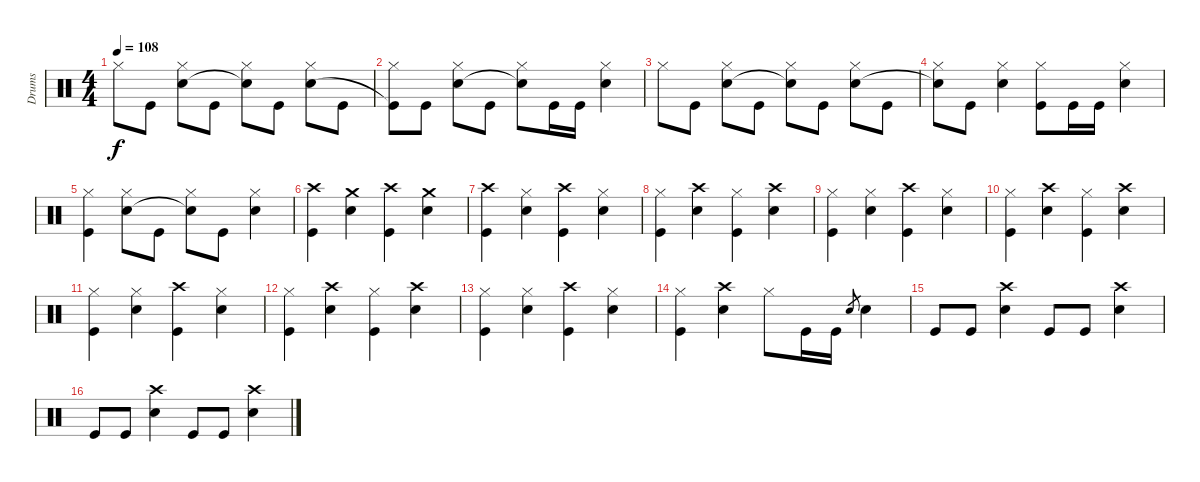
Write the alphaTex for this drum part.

\track ("Drums" "Drums") {instrument percussion}
\staff {score}
\articulation defaults
\ts (4 4)
\tempo 108
\clef neutral
\ks c "Hi-Hat (closed)".8{dy f} "Kick (hit)".8
("Hi-Hat (closed)" "Snare (hit) 2").8 "Kick (hit)".8 ("Hi-Hat (closed)" "Snare (hit)"{t}).8 "Kick (hit)".8 ("Hi-Hat (closed)" "Snare (hit) 2").8 "Kick (hit)".8 |
("Hi-Hat (closed)" "Kick (hit)"{t}).8 "Kick (hit)".8 ("Hi-Hat (closed)" "Snare (hit) 2").8 "Kick (hit)".8 ("Hi-Hat (closed)" "Snare (hit)"{t}).8 "Kick (hit)".16 "Kick (hit)".16 ("Hi-Hat (closed)" "Snare (hit) 2").4 |
"Hi-Hat (closed)".8 "Kick (hit)".8 ("Hi-Hat (closed)" "Snare (hit) 2").8 "Kick (hit)".8 ("Hi-Hat (closed)" "Snare (hit)"{t}).8 "Kick (hit)".8 ("Hi-Hat (closed)" "Snare (hit) 2").8 "Kick (hit)".8 |
("Hi-Hat (closed)" "Snare (hit)"{t}).8 "Kick (hit)".8 ("Hi-Hat (closed)" "Snare (hit) 2").4 ("Hi-Hat (closed)" "Kick (hit)").8 "Kick (hit)".16 "Kick (hit)".16 ("Hi-Hat (closed)" "Snare (hit) 2").4 |
("Hi-Hat (closed)" "Kick (hit)").4 ("Hi-Hat (closed)" "Snare (hit) 2").8 "Kick (hit)".8 ("Hi-Hat (closed)" "Snare (hit)"{t}).8 "Kick (hit)".8 ("Hi-Hat (closed)" "Snare (hit) 2").4 |
("Crash high (hit)" "Kick (hit)").4 ("Crash medium (hit)" "Snare (hit) 2").4 ("Crash high (hit)" "Kick (hit)").4 ("Crash medium (hit)" "Snare (hit) 2").4 |
("Crash high (hit)" "Kick (hit)").4 ("Hi-Hat (closed)" "Snare (hit) 2").4 ("Crash high (hit)" "Kick (hit)").4 ("Hi-Hat (closed)" "Snare (hit) 2").4 |
("Hi-Hat (closed)" "Kick (hit)").4 ("Crash high (hit)" "Snare (hit) 2").4 ("Hi-Hat (closed)" "Kick (hit)").4 ("Crash high (hit)" "Snare (hit) 2").4 |
("Hi-Hat (closed)" "Kick (hit)").4 ("Hi-Hat (closed)" "Snare (hit) 2").4 ("Crash high (hit)" "Kick (hit)").4 ("Hi-Hat (closed)" "Snare (hit) 2").4 |
("Hi-Hat (closed)" "Kick (hit)").4 ("Crash high (hit)" "Snare (hit) 2").4 ("Hi-Hat (closed)" "Kick (hit)").4 ("Crash high (hit)" "Snare (hit) 2").4 |
("Hi-Hat (closed)" "Kick (hit)").4 ("Hi-Hat (closed)" "Snare (hit) 2").4 ("Crash high (hit)" "Kick (hit)").4 ("Hi-Hat (closed)" "Snare (hit) 2").4 |
("Hi-Hat (closed)" "Kick (hit)").4 ("Crash high (hit)" "Snare (hit) 2").4 ("Hi-Hat (closed)" "Kick (hit)").4 ("Crash high (hit)" "Snare (hit) 2").4 |
("Hi-Hat (closed)" "Kick (hit)").4 ("Hi-Hat (closed)" "Snare (hit) 2").4 ("Crash high (hit)" "Kick (hit)").4 ("Hi-Hat (closed)" "Snare (hit) 2").4 |
("Hi-Hat (closed)" "Kick (hit)").4 ("Crash high (hit)" "Snare (hit) 2").4 "Hi-Hat (closed)".8 "Kick (hit)".16 "Kick (hit)".16 "Snare (hit) 2".8{gr} "Snare (hit) 2".4 |
"Kick (hit)".8 "Kick (hit)".8 ("Crash high (hit)" "Snare (hit) 2").4 "Kick (hit)".8 "Kick (hit)".8 ("Crash high (hit)" "Snare (hit) 2").4 |
"Kick (hit)".8 "Kick (hit)".8 ("Crash high (hit)" "Snare (hit) 2").4 "Kick (hit)".8 "Kick (hit)".8 ("Crash high (hit)" "Snare (hit) 2").4
